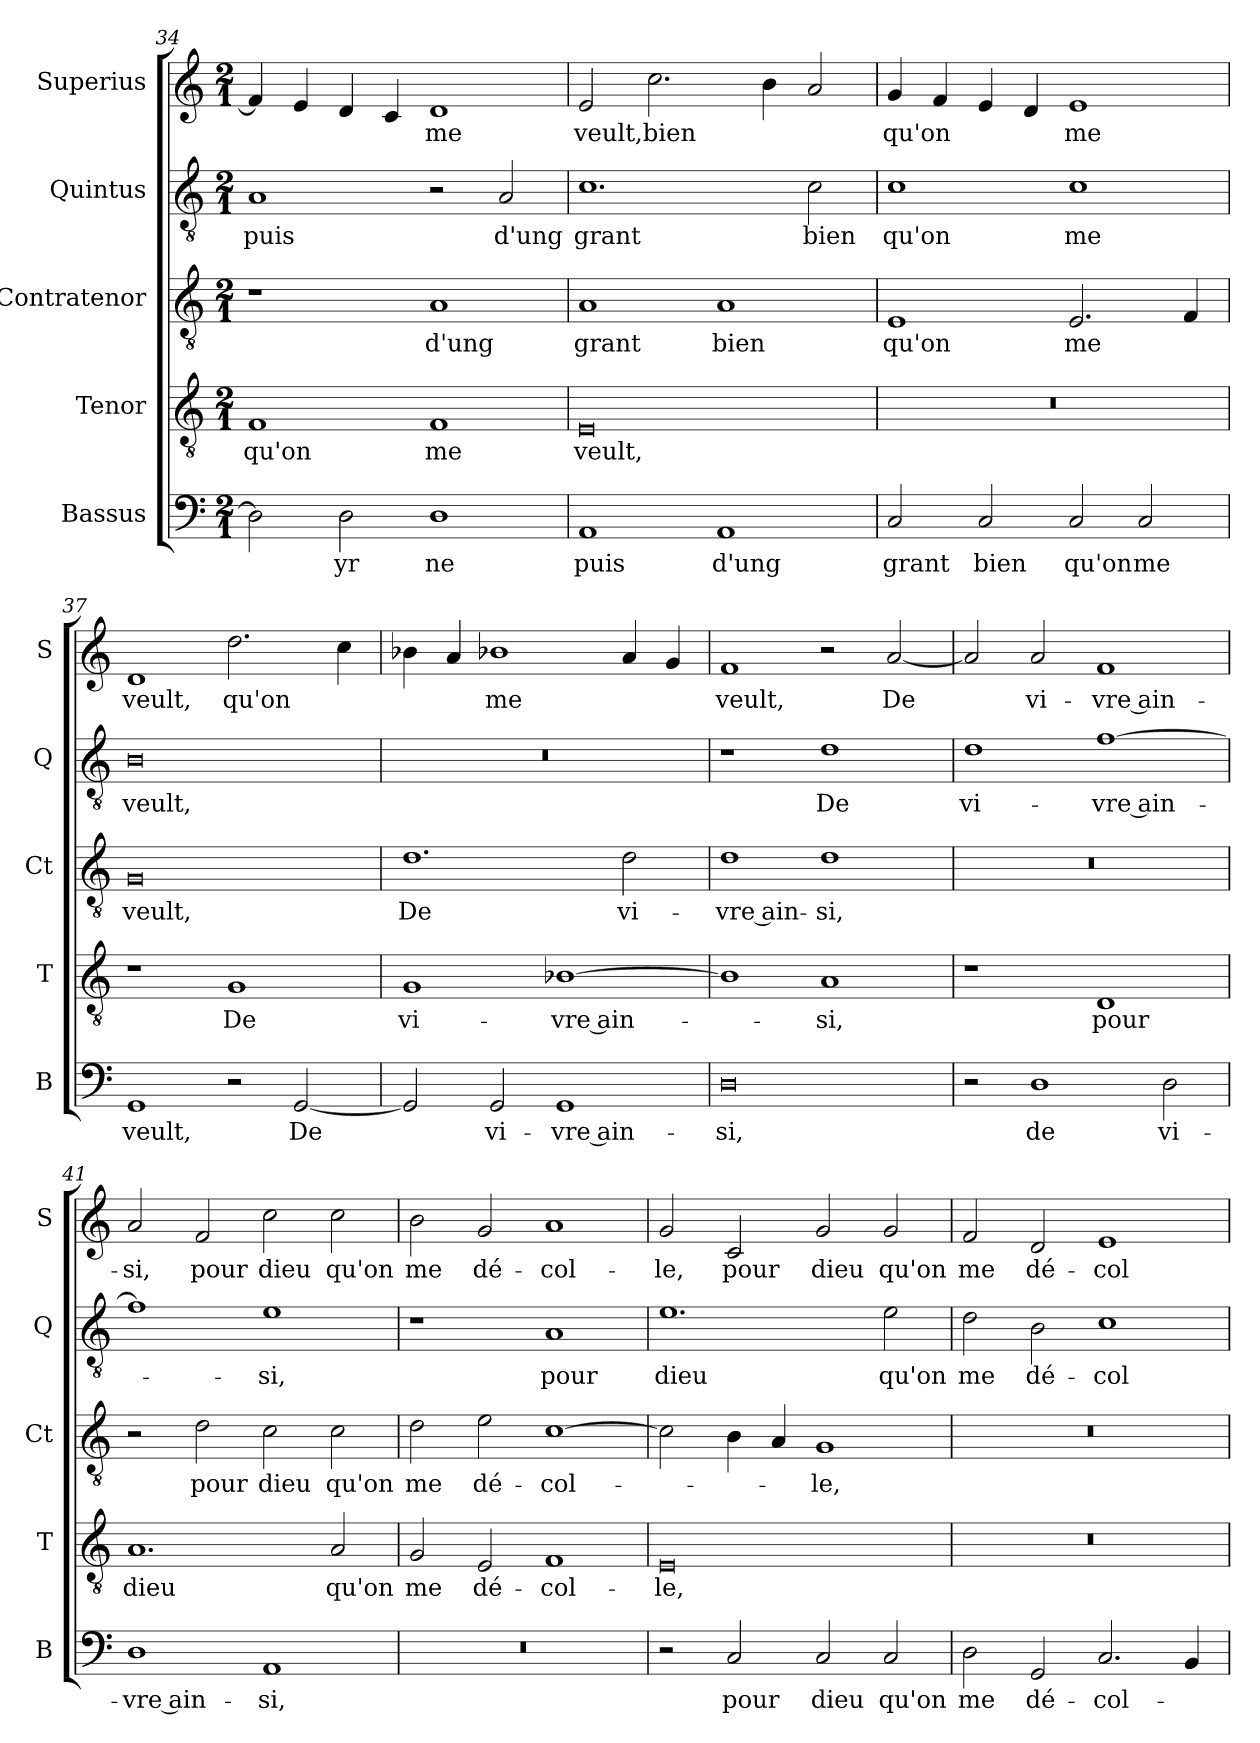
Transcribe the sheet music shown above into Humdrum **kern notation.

**kern	**text	**kern	**text	**kern	**text	**kern	**text	**kern	**text
*part5	*part5	*part4	*part4	*part3	*part3	*part2	*part2	*part1	*part1
*staff5	*staff5	*staff4	*staff4	*staff3	*staff3	*staff2	*staff2	*staff1	*staff1
*I"Bassus	*	*I"Tenor	*	*I"Contratenor	*	*I"Quintus	*	*I"Superius	*
*I'B	*	*I'T	*	*I'Ct	*	*I'Q	*	*I'S	*
*clefF4	*	*clefGv2	*	*clefGv2	*	*clefGv2	*	*clefG2	*
*k[]	*	*k[]	*	*k[]	*	*k[]	*	*k[]	*
*M2/1	*	*M2/1	*	*M2/1	*	*M2/1	*	*M2/1	*
=34	=34	=34	=34	=34	=34	=34	=34	=34	=34
2D\]	.	1F	qu'on	1r	.	1A	puis	4f/]	.
.	.	.	.	.	.	.	.	4e/	.
2D\	-yr	.	.	.	.	.	.	4d/	.
.	.	.	.	.	.	.	.	4c/	.
1D	ne	1F	me	1A	d'ung	2r	.	1d	me
.	.	.	.	.	.	2A/	d'ung	.	.
=35	=35	=35	=35	=35	=35	=35	=35	=35	=35
1AA	puis	0E	veult,	1A	grant	1.c	grant	2e/	veult,
.	.	.	.	.	.	.	.	2.cc\	bien
1AA	d'ung	.	.	1A	bien	.	.	.	.
.	.	.	.	.	.	.	.	4b\	.
.	.	.	.	.	.	2c\	bien	2a/	.
=36	=36	=36	=36	=36	=36	=36	=36	=36	=36
2C/	grant	0r	.	1E	qu'on	1c	qu'on	4g/	qu'on
.	.	.	.	.	.	.	.	4f/	.
2C/	bien	.	.	.	.	.	.	4e/	.
.	.	.	.	.	.	.	.	4d/	.
2C/	qu'on	.	.	2.E/	me	1c	me	1e	me
2C/	me	.	.	.	.	.	.	.	.
.	.	.	.	4F/	.	.	.	.	.
=37	=37	=37	=37	=37	=37	=37	=37	=37	=37
1GG	veult,	1r	.	0G	veult,	0B	veult,	1d	veult,
2r	.	1G	De	.	.	.	.	2.dd\	qu'on
[2GG/	De	.	.	.	.	.	.	.	.
.	.	.	.	.	.	.	.	4cc\	.
=38	=38	=38	=38	=38	=38	=38	=38	=38	=38
2GG/]	.	1G	vi-	1.d	De	0r	.	4b-X\	.
.	.	.	.	.	.	.	.	4a/	.
2GG/	vi-	.	.	.	.	.	.	1b-X	me
1GG	-vre ain-	[1B-X	-vre ain-	.	.	.	.	.	.
.	.	.	.	2d\	vi-	.	.	4a/	.
.	.	.	.	.	.	.	.	4g/	.
=39	=39	=39	=39	=39	=39	=39	=39	=39	=39
0D	-si,	1B-]	.	1d	-vre ain-	1r	.	1f	veult,
.	.	1A	-si,	1d	-si,	1d	De	2r	.
.	.	.	.	.	.	.	.	[2a/	De
=40	=40	=40	=40	=40	=40	=40	=40	=40	=40
2r	.	1r	.	0r	.	1d	vi-	2a/]	.
1D	de	.	.	.	.	.	.	2a/	vi-
.	.	1D	pour	.	.	[1f	-vre ain-	1f	vre ain-
2D\	vi-	.	.	.	.	.	.	.	.
=41	=41	=41	=41	=41	=41	=41	=41	=41	=41
1D	-vre ain-	1.A	dieu	2r	.	1f]	.	2a/	-si,
.	.	.	.	2d\	pour	.	.	2f/	pour
1AA	-si,	.	.	2c\	dieu	1e	-si,	2cc\	dieu
.	.	2A/	qu'on	2c\	qu'on	.	.	2cc\	qu'on
=42	=42	=42	=42	=42	=42	=42	=42	=42	=42
0r	.	2G/	me	2d\	me	1r	.	2b\	me
.	.	2E/	dé-	2e\	dé-	.	.	2g/	dé-
.	.	1F	-col-	[1c	-col-	1A	pour	1a	-col-
=43	=43	=43	=43	=43	=43	=43	=43	=43	=43
2r	.	0E	-le,	2c\]	.	1.e	dieu	2g/	-le,
2C/	pour	.	.	4B\	.	.	.	2c/	pour
.	.	.	.	4A/	.	.	.	.	.
2C/	dieu	.	.	1G	-le,	.	.	2g/	dieu
2C/	qu'on	.	.	.	.	2e\	qu'on	2g/	qu'on
=44	=44	=44	=44	=44	=44	=44	=44	=44	=44
2D\	me	0r	.	0r	.	2d\	me	2f/	me
2GG/	dé-	.	.	.	.	2B\	dé-	2d/	dé-
2.C/	-col-	.	.	.	.	1c	-col-	1e	-col-
4BB/	.	.	.	.	.	.	.	.	.
=	=	=	=	=	=	=	=	=	=
*-	*-	*-	*-	*-	*-	*-	*-	*-	*-
